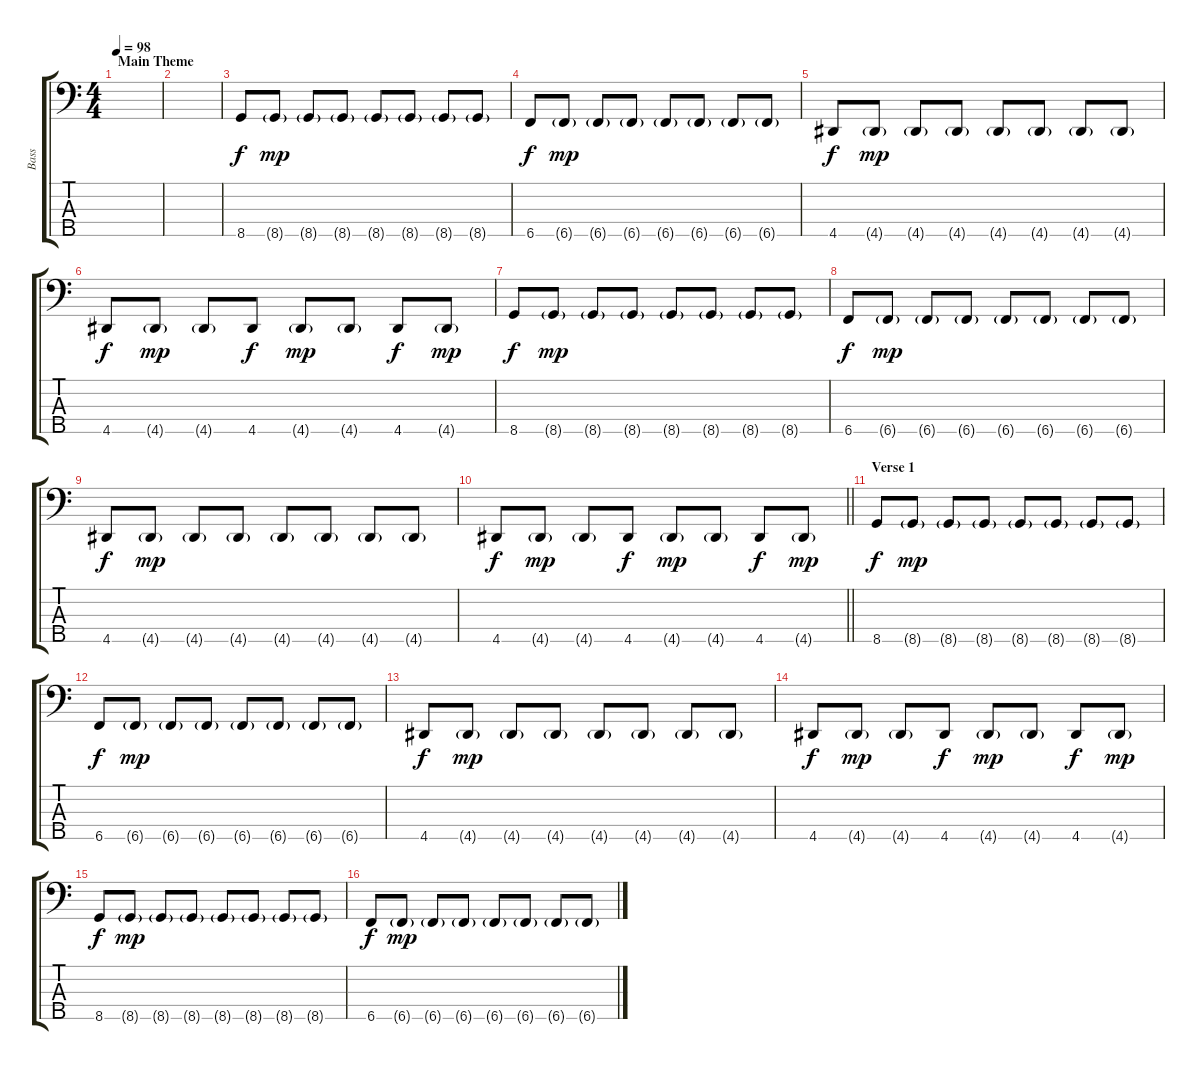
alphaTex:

\track ("Bass" "Bass") {instrument electricbassfinger}
\staff {score tabs}
\tuning (G2 D2 A1 E1 B0) {hide}
\ts (4 4)
\section ("" "Main Theme")
\tempo 98
\clef f4
\ks c
|
|
8.5.8 8.5{g}.8{dy mp} 8.5{g}.8 8.5{g}.8 8.5{g}.8 8.5{g}.8 8.5{g}.8 8.5{g}.8 |
6.5.8{dy f} 6.5{g}.8{dy mp} 6.5{g}.8 6.5{g}.8 6.5{g}.8 6.5{g}.8 6.5{g}.8 6.5{g}.8 |
4.5.8{dy f} 4.5{g}.8{dy mp} 4.5{g}.8 4.5{g}.8 4.5{g}.8 4.5{g}.8 4.5{g}.8 4.5{g}.8 |
4.5.8{dy f} 4.5{g}.8{dy mp} 4.5{g}.8 4.5.8{dy f} 4.5{g}.8{dy mp} 4.5{g}.8 4.5.8{dy f} 4.5{g}.8{dy mp} |
8.5.8{dy f} 8.5{g}.8{dy mp} 8.5{g}.8 8.5{g}.8 8.5{g}.8 8.5{g}.8 8.5{g}.8 8.5{g}.8 |
6.5.8{dy f} 6.5{g}.8{dy mp} 6.5{g}.8 6.5{g}.8 6.5{g}.8 6.5{g}.8 6.5{g}.8 6.5{g}.8 |
4.5.8{dy f} 4.5{g}.8{dy mp} 4.5{g}.8 4.5{g}.8 4.5{g}.8 4.5{g}.8 4.5{g}.8 4.5{g}.8 |
\barLineRight lightlight
4.5.8{dy f} 4.5{g}.8{dy mp} 4.5{g}.8 4.5.8{dy f} 4.5{g}.8{dy mp} 4.5{g}.8 4.5.8{dy f} 4.5{g}.8{dy mp} |
\section ("" "Verse 1")
8.5.8{dy f} 8.5{g}.8{dy mp} 8.5{g}.8 8.5{g}.8 8.5{g}.8 8.5{g}.8 8.5{g}.8 8.5{g}.8 |
6.5.8{dy f} 6.5{g}.8{dy mp} 6.5{g}.8 6.5{g}.8 6.5{g}.8 6.5{g}.8 6.5{g}.8 6.5{g}.8 |
4.5.8{dy f} 4.5{g}.8{dy mp} 4.5{g}.8 4.5{g}.8 4.5{g}.8 4.5{g}.8 4.5{g}.8 4.5{g}.8 |
4.5.8{dy f} 4.5{g}.8{dy mp} 4.5{g}.8 4.5.8{dy f} 4.5{g}.8{dy mp} 4.5{g}.8 4.5.8{dy f} 4.5{g}.8{dy mp} |
8.5.8{dy f} 8.5{g}.8{dy mp} 8.5{g}.8 8.5{g}.8 8.5{g}.8 8.5{g}.8 8.5{g}.8 8.5{g}.8 |
6.5.8{dy f} 6.5{g}.8{dy mp} 6.5{g}.8 6.5{g}.8 6.5{g}.8 6.5{g}.8 6.5{g}.8 6.5{g}.8
